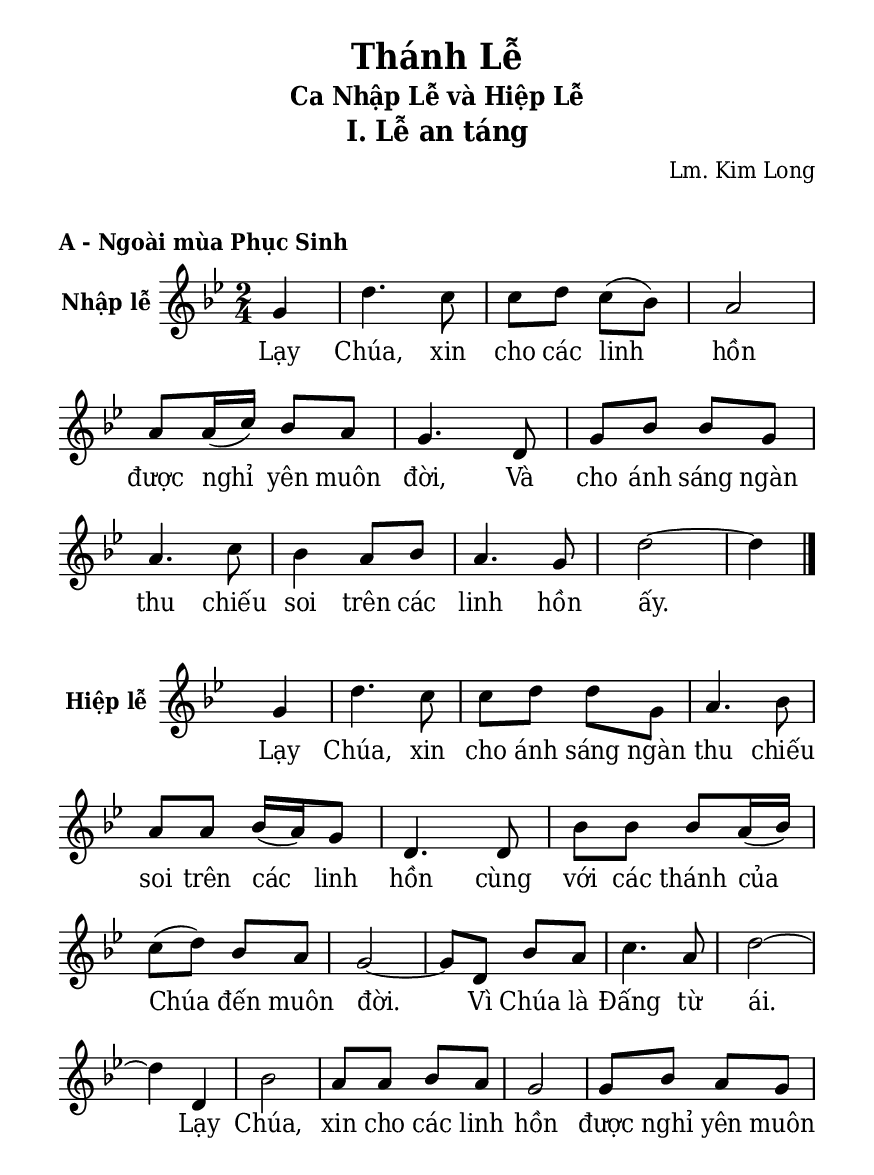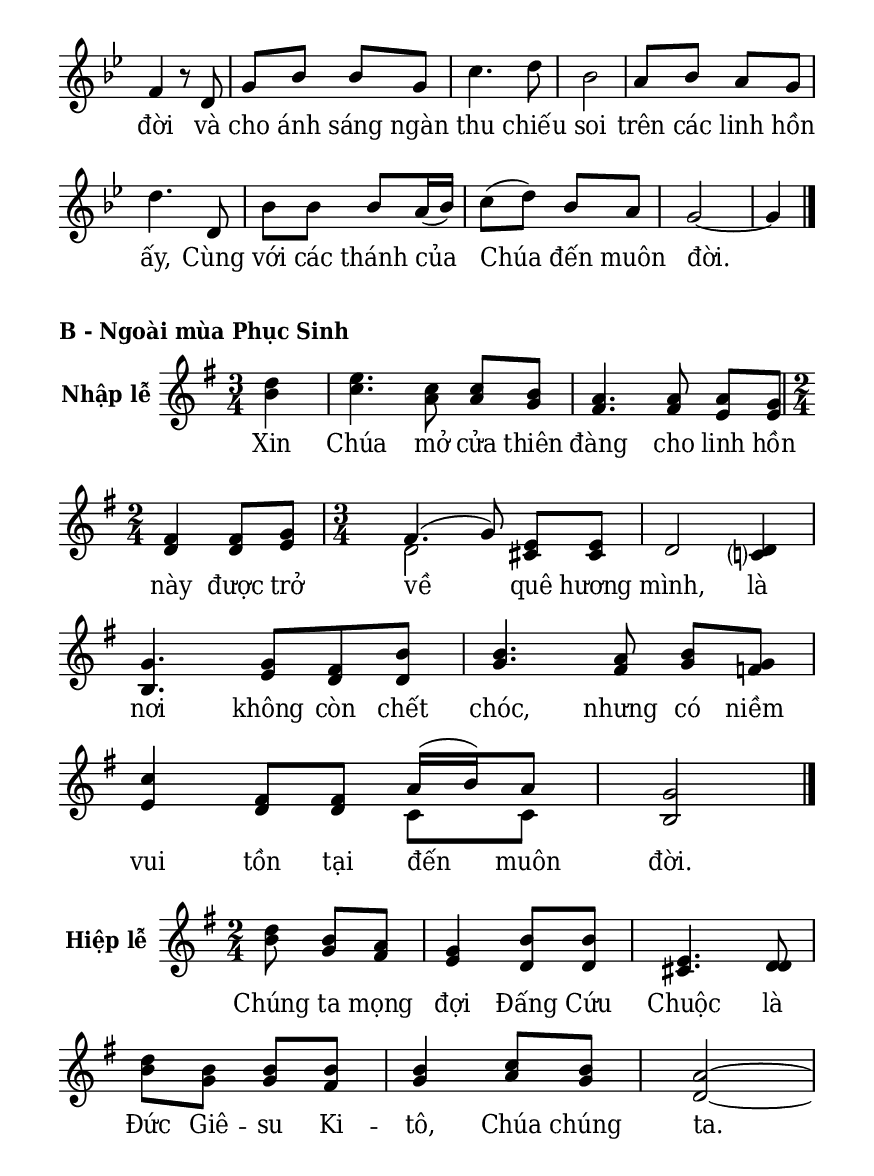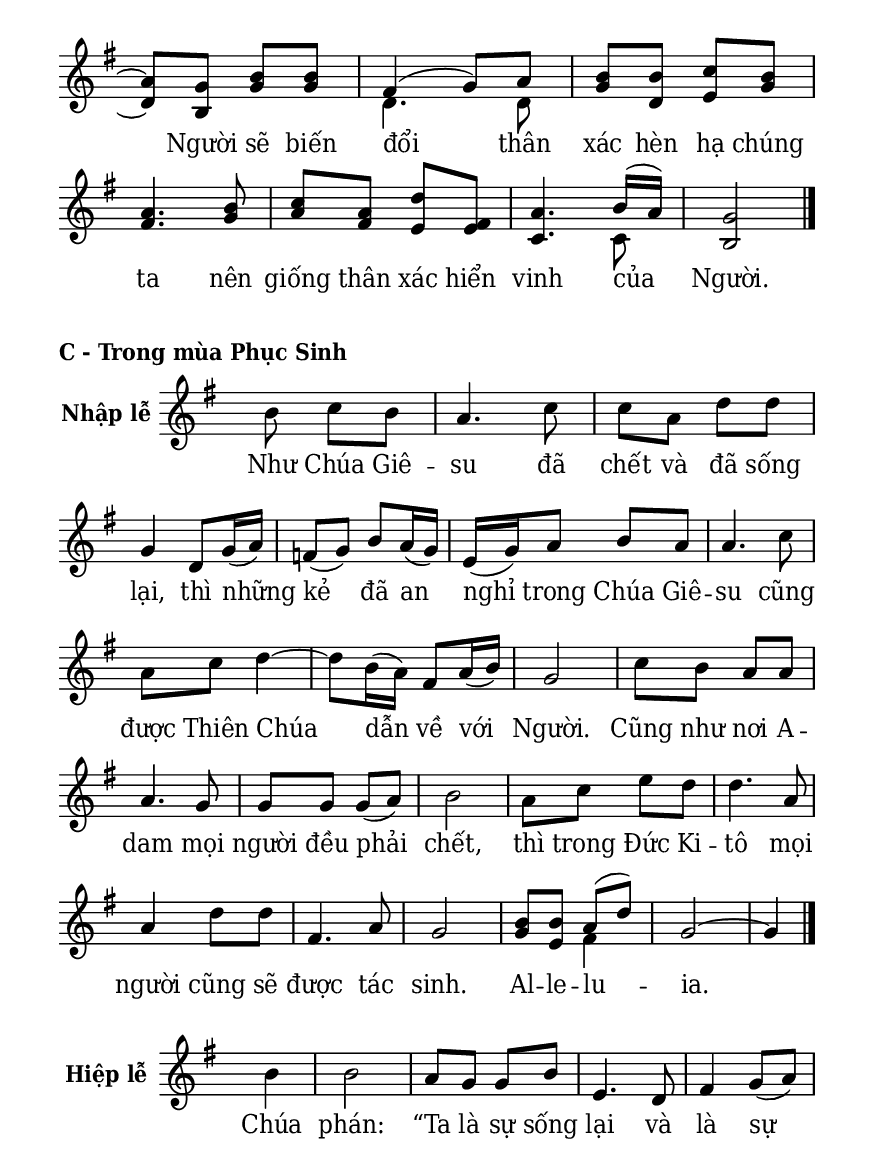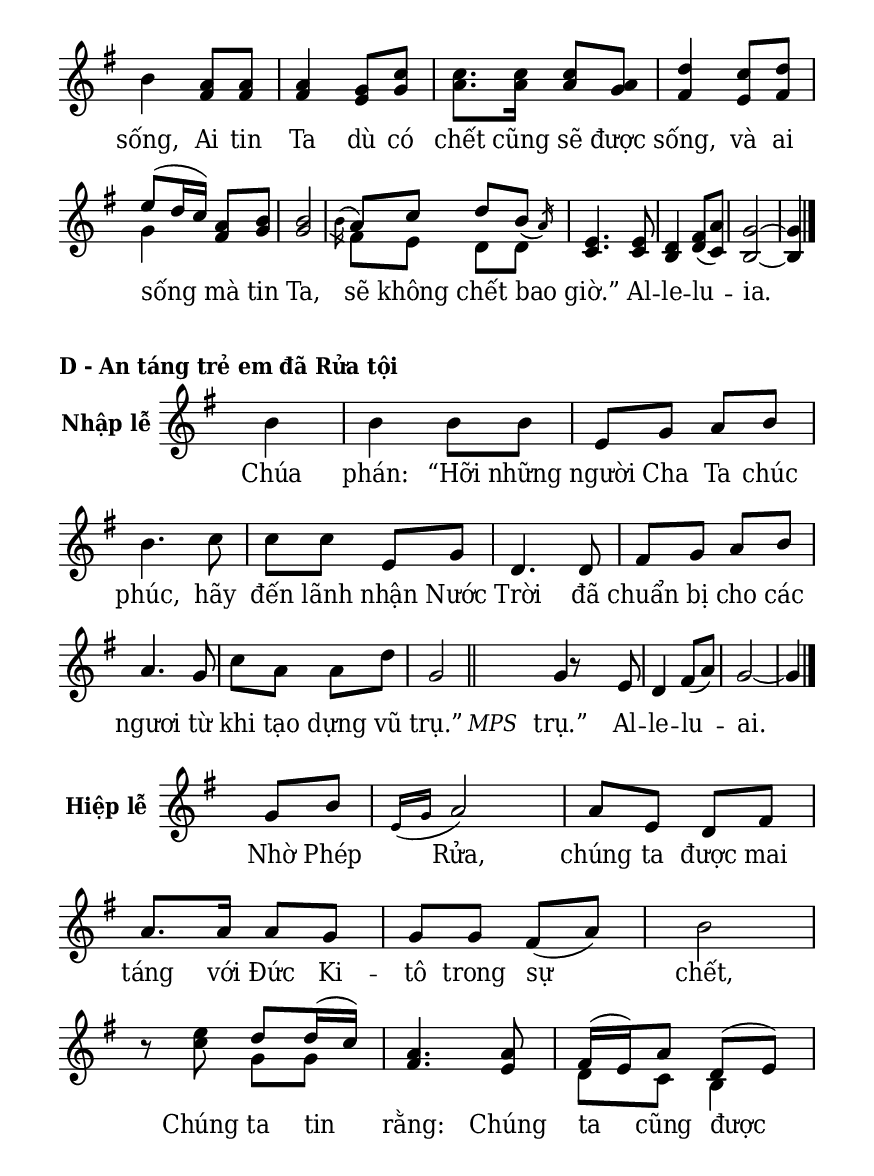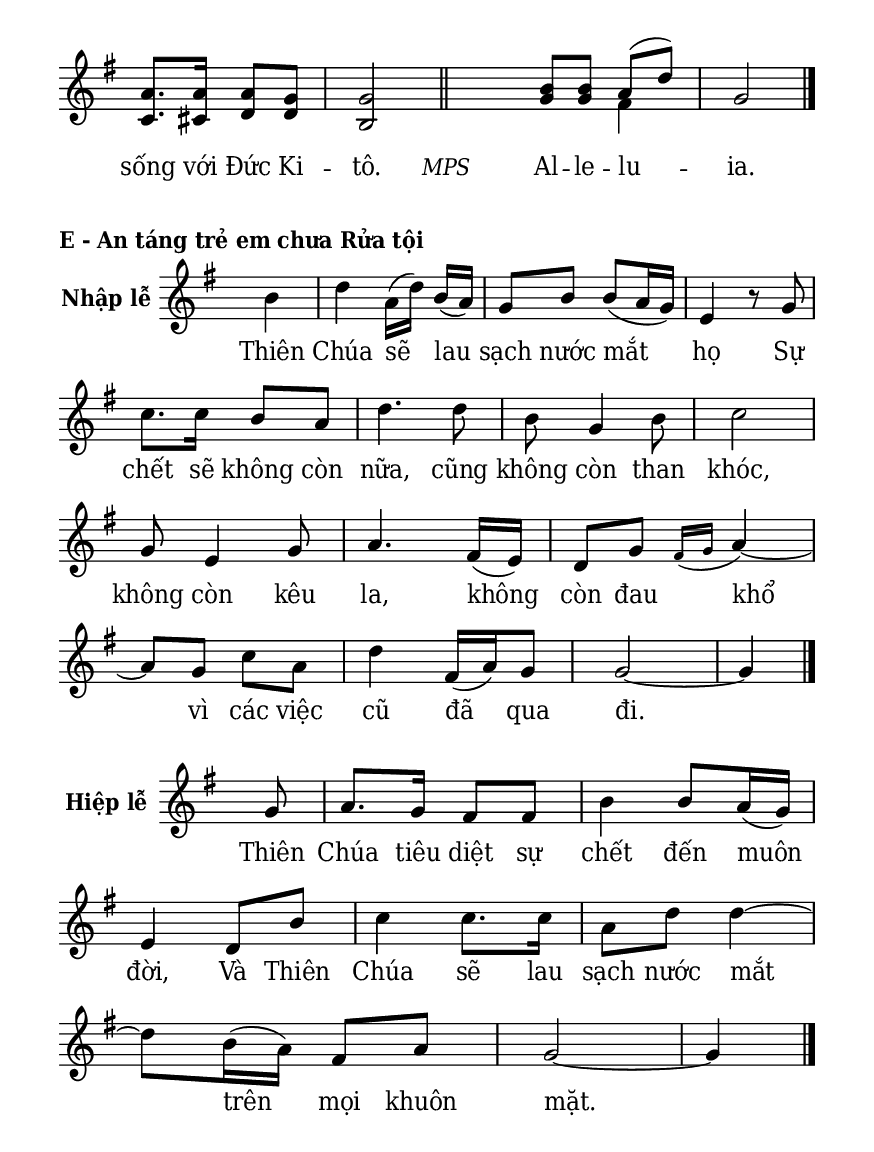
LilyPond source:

% Cài đặt chung
\version "2.22.1"
\include "english.ly"

\header {
  title = "Thánh Lễ"
  subtitle = "Ca Nhập Lễ và Hiệp Lễ"
  subsubtitle = \markup { \huge "I. Lễ an táng" }
  composer = "Lm. Kim Long"
  %arranger = " "
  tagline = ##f
}

% Nhạc
nhacMauMot = \relative c'' {
  \key bf \major
  \time 2/4
  \partial 4 g4 |
  d'4. c8 |
  c d c (bf) |
  a2 |
  a8 a16 (c) bf8 a |
  g4. d8 |
  g bf bf g |
  a4. c8 |
  bf4 a8 bf |
  a4. g8 |
  d'2 ~ |
  d4 \bar "|."
}

nhacMauHai = \relative c'' {
  \key bf \major
  \time 2/4
  \partial 4 g4 |
  d'4. c8 |
  c d d g, |
  a4. bf8 |
  a a bf16 (a) g8 |
  d4. d8 |
  bf' bf bf a16 (bf) |
  c8 (d) bf a |
  g2 ~ |
  g8 d bf' a |
  c4. a8 |
  d2 ~ |
  d4 d, |
  bf'2 |
  a8 a bf a |
  g2 |
  g8 bf a g |
  f4 r8 d |
  g bf bf g |
  c4. d8 |
  bf2 |
  a8 bf a g |
  d'4. d,8 |
  bf' bf bf a16 (bf) |
  c8 (d) bf8 a |
  g2 ~ |
  g4 \bar "|."
}

nhacMauBa = \relative c'' {
  \key g \major
  \time 3/4
  \set Timing.beamExceptions = #'()
  \set Timing.baseMoment = #(ly:make-moment 1/4)
  \set Timing.beatStructure = #'(1 1 1)
  \partial 4
  <<
    {
      d4 |
      e4. c8 c b |
      a4. a8 a g |
      \time 2/4
      fs4 fs8 g
    }
    {
      b4 |
      c4. a8 a g |
      fs4. fs8 e e |
      d4 d8 e
    }
  >>
  \time 3/4
  <<
    {
      \voiceOne
      fs4. (g8)
    }
    \new Voice = "splitpart" {
      \voiceTwo
      d2
    }
  >>
  \oneVoice
  <<
    {
      e8 [e]
    }
    {
      cs cs
    }
  >>
  d2
  <<
    {
      d4 |
      g4. g8 fs b |
      b4. a8 b [g] |
      c4 fs,8 fs
    }
    {
      c!?4 |
      b4. e8 d d |
      g4. fs8 g f! |
      e4 d8 d
    }
  >>
  <<
    {
      \voiceOne
      a'16 (b) a8
    }
    \new Voice = "splitpart" {
      \voiceTwo
      c,8 c
    }
  >>
  \oneVoice
  <g' b,>2 \bar "|."
}

nhacMauBon = \relative c'' {
  \key g \major
  \time 2/4
  \partial 4.
  <<
    {
      d8 b a |
      g4 b8 b |
      e,4. d8 |
      d' b b b |
      b4 c8 b |
      a2 ~ |
      a8 g b b
    }
    {
      b8 g fs |
      e4 d8 d |
      cs4. d8 |
      b' g g fs |
      g4 a8 g |
      d2 ~ |
      d8 b g' g
    }
  >>
  <<
    {
      \voiceOne
      fs4 (g8) a
    }
    \new Voice = "splitpart" {
      \voiceTwo
      d,4. d8
    }
  >>
  \oneVoice
  <<
    {
      b'8 d, e b' |
      a4. b8 |
      c a d fs, |
      a4.
    }
    {
      g8 b c g |
      fs4. g8 |
      a fs e e |
      c4.
    }
  >>
  <<
    {
      \voiceOne
      b'16 (a)
    }
    \new Voice = "splitpart" {
      \voiceTwo
      c,8
    }
  >>
  \oneVoice
  <g' b,>2 \bar "|."
}

nhacMauNam = \relative c'' {
  \key g \major
  \time 2/4
  \partial 4. b8 c b |
  a4. c8 |
  c a d d |
  g,4 d8 g16 (a) |
  f8 (g) b a16 (g) |
  e (g) a8 b a |
  a4. c8 |
  a c d4 ~ |
  d8 b16 (a) fs8 a16 (b) |
  g2 |
  c8 b a a |
  a4. g8 |
  g g g (a) |
  b2 |
  a8 c e d |
  d4. a8 |
  a4 d8 d |
  fs,4. a8 |
  g2 |
  <b g>8 <b e,>
  <<
    {
      \voiceOne
      a8 (d)
    }
    \new Voice = "splitpart" {
      \voiceTwo
      fs,4
    }
  >>
  g2 ~ |
  g4 \bar "|."
}

nhacMauSau = \relative c'' {
  \key g \major
  \time 2/4
  \partial 4 b4 |
  b2 |
  a8 g g b |
  e,4. d8 |
  fs4 g8 (a) |
  b4
  <<
    {
      a8 a |
      a4 g8 c |
      c8. c16 c8 a |
      d4 c8 d
    }
    {
      fs,8 fs |
      fs4 e8 g |
      a8. a16 a8 g |
      fs4 e8 fs
    }
  >>
  <<
    {
      \voiceOne
      e'8 (d16 c)
    }
    \new Voice = "splitpart" {
      \voiceTwo
      g4
    }
  >>
  \oneVoice
  <<
    {
      a8 b |
      b2
    }
    {
      fs8 g |
      g2
    }
  >>
  <<
    {
      \voiceOne
      \slashedGrace { \once \stemDown b16 (} a8) c d
      \afterGrace b8 _({
        \override Flag.stroke-style = #"grace"
        a16)}
      \revert Flag.stroke-style
    }
    \new Voice = "splitpart" {
      \voiceTwo
      fs8 e d d
    }
  >>
  \oneVoice
  <<
    {
      e4. e8 |
      d4 fs8 (a) |
      g2 ~ |
      g4 \bar "|."
    }
    {
      c,4. c8 |
      b4 d8 (c) |
      b2 ~ |
      b4
    }
  >>
}

nhacMauBay = \relative c'' {
  \key g \major
  \time 2/4
  \partial 4 b4 |
  b b8 b |
  e,8 g a b |
  b4. c8 |
  c c e, g |
  d4. d8 |
  fs8 g a b |
  a4. g8 |
  c a a d |
  g,2
  \tweak extra-offset #'(3.8 . -2.2)
  _\markup { \italic "MPS" }
  \bar "||"
  
  \once \override NoteColumn.X-offset = 7 <>
  g4 r8 e |
  d4 fs8 (a) |
  g2 ~ |
  g4 \bar "|."
}

nhacMauTam = \relative c'' {
  \key g \major
  \time 2/4
  \partial 4 g8 b |
  \slashedGrace { e,16 (g } a2) |
  a8 e d fs |
  a8. a16 a8 g |
  g g fs (a) |
  b2 |
  r8 <e c>8
  <<
    {
      \voiceOne
      d8 d16 (c)
    }
    \new Voice = "splitpart" {
      \voiceTwo
      g8 g
    }
  >>
  \oneVoice
  <a fs>4. <a e>8 |
  <<
    {
      \voiceOne
      fs16 (e) a8 d, (e)
    }
    \new Voice = "splitpart" {
      \voiceTwo
      d8 c b4
    }
  >>
  \oneVoice
  <<
    {
      a'8. a16 a8 g |
      g2
      \tweak extra-offset #'(6 . -2.2)
      _\markup { \italic "MPS" }
      \bar "||"
      
      \once \override NoteColumn.X-offset = 7 <>
      b8 b
    }
    {
      c,8. cs16 d8 d |
      b2 |
      g'8 g
    }
  >>
  <<
    {
      \voiceOne
      a8 (d)
    }
    \new Voice = "splitpart" {
      \voiceTwo
      fs,4
    }
  >>
  \oneVoice
  g2 \bar "|."
}

nhacMauChin = \relative c'' {
  \key g \major
  \time 2/4
  \partial 4 b4 |
  d a16 ([d]) b ([a]) |
  g8 b b (a16 g) |
  e4 r8 g |
  c8. c16 b8 a |
  d4. d8 |
  b g4 b8 |
  c2 |
  g8 e4 g8 |
  a4. fs16 (e) |
  d8 g \slashedGrace { fs16 (g } a4) ~ |
  a8 g c a |
  d4 fs,16 (a) g8 |
  g2 ~ |
  g4 \bar "|."
}

nhacMauMuoi = \relative c' {
  \key g \major
  \time 2/4
  \partial 8 g'8 |
  a8. g16 fs8 fs |
  b4 b8 a16 (g) |
  e4 d8 b' |
  c4 c8. c16 |
  a8 d d4 ~ |
  d8 b16 (a) fs8 a |
  g2 ~ |
  g4 \bar "|."
}

% Lời
loiMauMot = \lyricmode {
  Lạy Chúa, xin cho các linh hồn được nghỉ yên muôn đời,
  Và cho ánh sáng ngàn thu chiếu soi trên các linh hồn ấy.
}

loiMauHai = \lyricmode {
  Lạy Chúa, xin cho ánh sáng ngàn thu
  chiếu soi trên các linh hồn
  cùng với các thánh của Chúa đến muôn đời.
  Vì Chúa là Đấng từ ái.
  Lạy Chúa, xin cho các linh hồn được nghỉ yên muôn đời
  và cho ánh sáng ngàn thu chiếu soi trên các linh hồn ấy,
  Cùng với các thánh của Chúa đến muôn đời.
}

loiMauBa = \lyricmode {
  Xin Chúa mở cửa thiên đàng cho linh hồn này
  được trở về quê hương mình,
  là nơi không còn chết chóc,
  nhưng có niềm vui tồn tại đến muôn đời.
}

loiMauBon = \lyricmode {
  Chúng ta mọng đợi Đấng Cứu Chuộc
  là Đức Giê -- su Ki -- tô, Chúa chúng ta.
  Người sẽ biến đổi thân xác hèn hạ chúng ta
  nên giống thân xác hiển vinh của Người.
}

loiMauNam = \lyricmode {
  Như Chúa Giê -- su đã chết và đã sống lại,
  thì những kẻ đã an nghỉ trong Chúa Giê -- su
  cũng được Thiên Chúa dẫn về với Người.
  Cũng như nơi A -- dam mọi người đều phải chết,
  thì trong Đức Ki -- tô mọi người cũng sẽ được tác sinh.
  Al -- le -- lu -- ia.
}

loiMauSau = \lyricmode {
  Chúa phán: “Ta là sự sống lại và là sự sống,
  Ai tin Ta dù có chết cũng sẽ được sống,
  và ai sống mà tin Ta,
  sẽ không chết bao giờ.”
  Al -- le -- lu -- ia.
}

loiMauBay = \lyricmode {
  Chúa phán: “Hỡi những người Cha Ta chúc phúc,
  hãy đến lãnh nhận Nước Trời đã chuẩn bị cho các ngươi
  từ khi tạo dựng vũ trụ.”
  trụ.”
  Al -- le -- lu -- ai.
}

loiMauTam = \lyricmode {
  Nhờ Phép Rửa, chúng ta được mai táng
  với Đức Ki -- tô trong sự chết,
  Chúng ta tin rằng:
  Chúng ta cũng được sống với Đức Ki -- tô.
  Al -- le -- lu -- ia.
}

loiMauChin = \lyricmode {
  Thiên Chúa sẽ lau sạch nước mắt họ
  Sự chết sẽ không còn nữa,
  cũng không còn than khóc,
  không còn kêu la,
  không còn đau khổ
  vì các việc cũ đã qua đi.
}

loiMauMuoi = \lyricmode {
  Thiên Chúa tiêu diệt sự chết đến muôn đời,
  Và Thiên Chúa sẽ lau sạch nước mắt trên mọi khuôn mặt.
}

% Dàn trang
\paper {
  #(set-paper-size "a5")
  top-margin = 10\mm
  bottom-margin = 10\mm
  left-margin = 10\mm
  right-margin = 10\mm
  indent = #0
  #(define fonts
	 (make-pango-font-tree "Deja Vu Serif Condensed"
	 		       "Deja Vu Serif Condensed"
			       "Deja Vu Serif Condensed"
			       (/ 20 20)))
  print-page-number = ##f
}

\markup {
  \vspace #2
  \line {
    \bold "A - Ngoài mùa Phục Sinh"
  }
}

\score {
  <<
    \new Staff \with {
      instrumentName = \markup { \bold "Nhập lễ" }} <<
        \clef treble
        \new Voice = beSop {
          \nhacMauMot
        }
      \new Lyrics \lyricsto beSop \loiMauMot
    >>
  >>
  \layout {
    indent = 17
    \override Lyrics.LyricSpace.minimum-distance = #0.6
    \override Score.BarNumber.break-visibility = ##(#f #f #f)
    \override Score.SpacingSpanner.uniform-stretching = ##t
    ragged-last = ##f
  }
}

\score {
  <<
    \new Staff\with {
      instrumentName = \markup { \bold "Hiệp lễ" }} <<
        \clef treble
        \new Voice = beSop {
          \nhacMauHai
        }
      \new Lyrics \lyricsto beSop \loiMauHai
    >>
  >>
  \layout {
    indent = 17
    \override Staff.TimeSignature.transparent = ##t
    \override Lyrics.LyricSpace.minimum-distance = #0.7
    \override Score.BarNumber.break-visibility = ##(#f #f #f)
    \override Score.SpacingSpanner.uniform-stretching = ##t
    \override LyricHyphen.minimum-distance = #1.5
    ragged-last = ##f
  }
}

\markup {
  \vspace #2
  \line {
    \bold "B - Ngoài mùa Phục Sinh"
  }
}

\score {
  <<
    \new Staff \with {
      instrumentName = \markup { \bold "Nhập lễ" }}<<
        \clef treble
        \new Voice = beSop {
          \nhacMauBa
        }
      \new Lyrics \lyricsto beSop \loiMauBa
    >>
  >>
  \layout {
    indent = 17
    \override Lyrics.LyricSpace.minimum-distance = #0.6
    \override Score.BarNumber.break-visibility = ##(#f #f #f)
    \override Score.SpacingSpanner.uniform-stretching = ##t
    ragged-last = ##f
  }
}

\score {
  <<
    \new Staff \with {
      instrumentName = \markup { \bold "Hiệp lễ" }} <<
        \clef treble
        \new Voice = beSop {
          \nhacMauBon
        }
      \new Lyrics \lyricsto beSop \loiMauBon
    >>
  >>
  \layout {
    indent = 17
    \override Lyrics.LyricSpace.minimum-distance = #0.7
    \override LyricHyphen.minimum-distance = #1
    \override Score.BarNumber.break-visibility = ##(#f #f #f)
    \override Score.SpacingSpanner.uniform-stretching = ##t
    ragged-last = ##f
  }
}

\markup {
  \vspace #2
  \line {
    \bold "C - Trong mùa Phục Sinh"
  }
}

\score {
  <<
    \new Staff \with {
      instrumentName = \markup { \bold "Nhập lễ" }} <<
        \clef treble
        \new Voice = beSop {
          \nhacMauNam
        }
      \new Lyrics \lyricsto beSop \loiMauNam
    >>
  >>
  \layout {
    indent = 17
    \override Staff.TimeSignature.transparent = ##t
    \override Lyrics.LyricSpace.minimum-distance = #0.7
    \override Score.BarNumber.break-visibility = ##(#f #f #f)
    \override Score.SpacingSpanner.uniform-stretching = ##t
    ragged-last = ##f
  }
}

\score {
  <<
    \new Staff \with {
      instrumentName = \markup { \bold "Hiệp lễ" }} <<
        \clef treble
        \new Voice = beSop {
          \nhacMauSau
        }
      \new Lyrics \lyricsto beSop \loiMauSau
    >>
  >>
  \layout {
    indent = 17
    \override Staff.TimeSignature.transparent = ##t
    \override Lyrics.LyricSpace.minimum-distance = #0.7
    \override Score.BarNumber.break-visibility = ##(#f #f #f)
    \override Score.SpacingSpanner.uniform-stretching = ##t
    ragged-last = ##f
  }
}

\markup {
  \vspace #2
  \line {
    \bold "D - An táng trẻ em đã Rửa tội"
  }
}

\score {
  <<
    \new Staff \with {
      instrumentName = \markup { \bold "Nhập lễ" }}<<
        \clef treble
        \new Voice = beSop {
          \nhacMauBay
        }
      \new Lyrics \lyricsto beSop \loiMauBay
    >>
  >>
  \layout {
    indent = 17
    \override Staff.TimeSignature.transparent = ##t
    \override Lyrics.LyricSpace.minimum-distance = #0.7
    \override Score.BarNumber.break-visibility = ##(#f #f #f)
    \override Score.SpacingSpanner.uniform-stretching = ##t
    ragged-last = ##f
  }
}

\score {
  <<
    \new Staff \with {
      instrumentName = \markup { \bold "Hiệp lễ" }}<<
        \clef treble
        \new Voice = beSop {
          \nhacMauTam
        }
      \new Lyrics \lyricsto beSop \loiMauTam
    >>
  >>
  \layout {
    indent = 17
    \override Staff.TimeSignature.transparent = ##t
    \override Lyrics.LyricSpace.minimum-distance = #0.7
    \override LyricHyphen.minimum-distance = #1.5
    \override Score.BarNumber.break-visibility = ##(#f #f #f)
    \override Score.SpacingSpanner.uniform-stretching = ##t
    ragged-last = ##f
  }
}

\markup {
  \vspace #2
  \line {
    \bold "E - An táng trẻ em chưa Rửa tội"
  }
}

\score {
  <<
    \new Staff \with {
      instrumentName = \markup { \bold "Nhập lễ" }}<<
        \clef treble
        \new Voice = beSop {
          \nhacMauChin
        }
      \new Lyrics \lyricsto beSop \loiMauChin
    >>
  >>
  \layout {
    indent = 17
    \override Staff.TimeSignature.transparent = ##t
    \override Lyrics.LyricSpace.minimum-distance = #0.7
    \override Score.BarNumber.break-visibility = ##(#f #f #f)
    \override Score.SpacingSpanner.uniform-stretching = ##t
    ragged-last = ##f
  }
}

\score {
  <<
    \new Staff \with {
      instrumentName = \markup { \bold "Hiệp lễ" }}<<
        \clef treble
        \new Voice = beSop {
          \nhacMauMuoi
        }
      \new Lyrics \lyricsto beSop \loiMauMuoi
    >>
  >>
  \layout {
    indent = 17
    \override Staff.TimeSignature.transparent = ##t
    \override Lyrics.LyricSpace.minimum-distance = #0.7
    \override Score.BarNumber.break-visibility = ##(#f #f #f)
    \override Score.SpacingSpanner.uniform-stretching = ##t
    ragged-last = ##f
  }
}
